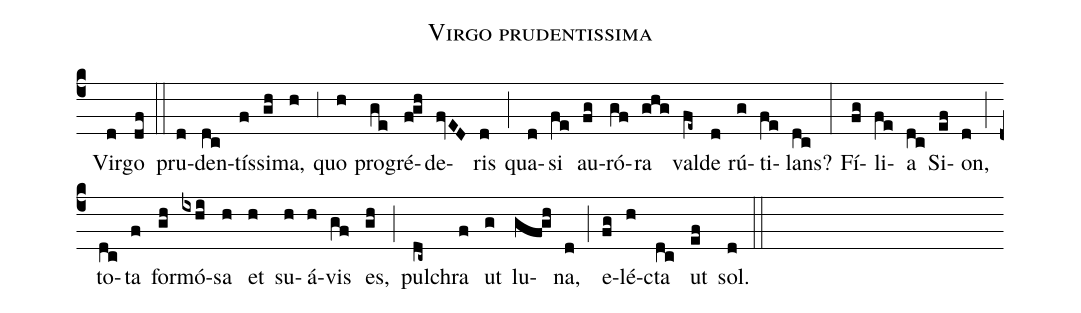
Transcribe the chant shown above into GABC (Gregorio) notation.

name:Virgo prudentissima;
office-part:Antiphona;
mode:1;
%%
(c4) () Vir(d)go(df) (::) pru(d)den(dc)tís(f)si(gh)ma,(h) (;3) quo(h) pro(ge)gré(f!gh)de(fvED)ris(d) (;) qua(d)si(fe) au(fg)ró(gf)ra(ghg) val(fe~)de(d) rú(g)ti(fe)lans?(dc) (:) Fí(fg)li(fe)a(dc) Si(ef)on,(d) (;) to(dc)ta(f) for(gh)mó(ixhi)sa(h) et(h) su(h)á(h)vis(gf) es,(gh) (;) pul(dc~)chra(f) ut(g) lu(gf@gh)na,(d) (;) e(fg)lé(h)cta(dc) ut(ef) sol.(d) (::)
